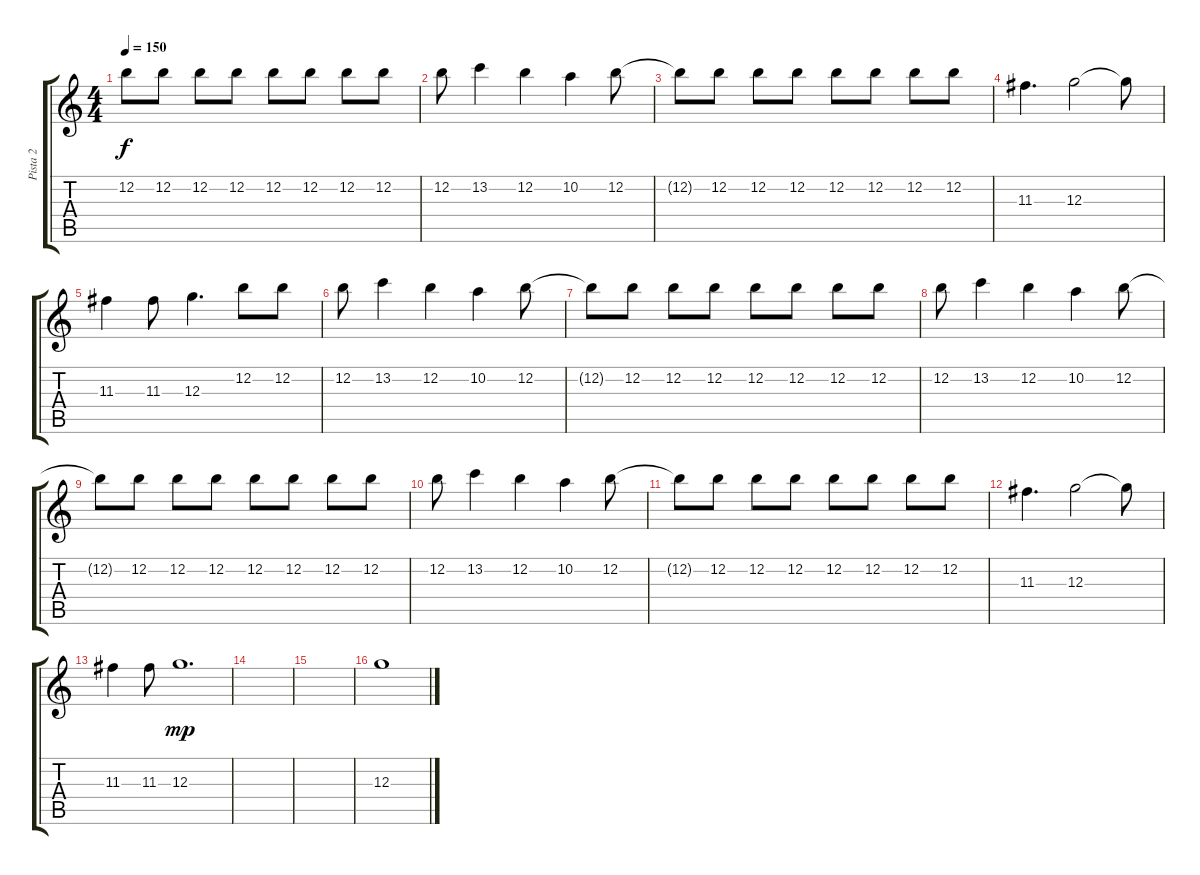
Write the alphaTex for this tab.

\track ("Pista 2" "Pista 2") {instrument overdrivenguitar}
\staff {score tabs}
\tuning (E4 B3 G3 D3 A2 E2) {hide}
\ts (4 4)
\tempo 150
\clef g2
\ks c
12.2{t}.8{dy f} 12.2.8 12.2.8 12.2.8 12.2.8 12.2.8 12.2.8 12.2.8 |
12.2.8 13.2.4 12.2.4 10.2.4 12.2.8 |
12.2{t}.8 12.2.8 12.2.8 12.2.8 12.2.8 12.2.8 12.2.8 12.2.8 |
11.3.4{d} 12.3.2 12.3{t}.8 |
11.3.4 11.3.8 12.3.4{d} 12.2.8 12.2.8 |
12.2.8 13.2.4 12.2.4 10.2.4 12.2.8 |
12.2{t}.8 12.2.8 12.2.8 12.2.8 12.2.8 12.2.8 12.2.8 12.2.8 |
12.2.8 13.2.4 12.2.4 10.2.4 12.2.8 |
12.2{t}.8 12.2.8 12.2.8 12.2.8 12.2.8 12.2.8 12.2.8 12.2.8 |
12.2.8 13.2.4 12.2.4 10.2.4 12.2.8 |
12.2{t}.8 12.2.8 12.2.8 12.2.8 12.2.8 12.2.8 12.2.8 12.2.8 |
11.3.4{d} 12.3.2 12.3{t}.8 |
11.3.4 11.3.8 12.3.1{d dy mp} |
|
|
12.3.1
